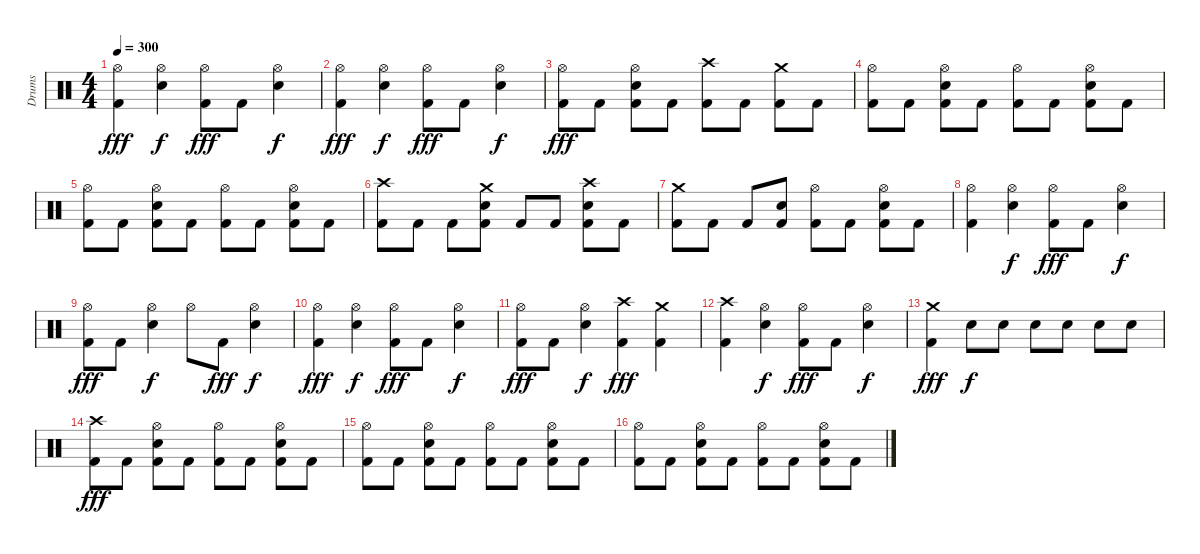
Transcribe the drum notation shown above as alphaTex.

\track ("Drums" "Drums") {instrument percussion}
\staff {score}
\articulation defaults
\ts (4 4)
\tempo 300
\clef neutral
\ks c
("Hi-Hat (open)" "Kick (hit) 2").4{dy fff} ("Hi-Hat (open)" "Snare (hit) 2").4{dy f} ("Hi-Hat (open)" "Kick (hit) 2").8{dy fff} "Kick (hit) 2".8 ("Hi-Hat (open)" "Snare (hit) 2").4{dy f} |
("Hi-Hat (open)" "Kick (hit) 2").4{dy fff} ("Hi-Hat (open)" "Snare (hit) 2").4{dy f} ("Hi-Hat (open)" "Kick (hit) 2").8{dy fff} "Kick (hit) 2".8 ("Hi-Hat (open)" "Snare (hit) 2").4{dy f} |
("Hi-Hat (open)" "Kick (hit) 2").8{dy fff} "Kick (hit) 2".8 ("Hi-Hat (open)" "Snare (hit) 2" "Kick (hit) 2").8 "Kick (hit) 2".8 ("Crash high (hit)" "Kick (hit) 2").8 "Kick (hit) 2".8 ("Crash medium (hit)" "Kick (hit) 2").8 "Kick (hit) 2".8 |
("Hi-Hat (open)" "Kick (hit) 2").8 "Kick (hit) 2".8 ("Hi-Hat (open)" "Snare (hit) 2" "Kick (hit) 2").8 "Kick (hit) 2".8 ("Hi-Hat (open)" "Kick (hit) 2").8 "Kick (hit) 2".8 ("Hi-Hat (open)" "Snare (hit) 2" "Kick (hit) 2").8 "Kick (hit) 2".8 |
("Hi-Hat (open)" "Kick (hit) 2").8 "Kick (hit) 2".8 ("Hi-Hat (open)" "Snare (hit) 2" "Kick (hit) 2").8 "Kick (hit) 2".8 ("Hi-Hat (open)" "Kick (hit) 2").8 "Kick (hit) 2".8 ("Hi-Hat (open)" "Snare (hit) 2" "Kick (hit) 2").8 "Kick (hit) 2".8 |
("Crash high (hit)" "Kick (hit) 2").8 "Kick (hit) 2".8 "Kick (hit) 2".8 ("Crash medium (hit)" "Snare (hit) 2" "Kick (hit) 2").8 "Kick (hit) 2".8 "Kick (hit) 2".8 ("Crash high (hit)" "Snare (hit) 2" "Kick (hit) 2").8 "Kick (hit) 2".8 |
("Crash medium (hit)" "Kick (hit) 2").8 "Kick (hit) 2".8 "Kick (hit) 2".8 ("Snare (hit) 2" "Kick (hit) 2").8 ("Hi-Hat (open)" "Kick (hit) 2").8 "Kick (hit) 2".8 ("Hi-Hat (open)" "Snare (hit) 2" "Kick (hit) 2").8 "Kick (hit) 2".8 |
("Hi-Hat (open)" "Kick (hit) 2").4 ("Hi-Hat (open)" "Snare (hit) 2").4{dy f} ("Hi-Hat (open)" "Kick (hit) 2").8{dy fff} "Kick (hit) 2".8 ("Hi-Hat (open)" "Snare (hit) 2").4{dy f} |
("Hi-Hat (open)" "Kick (hit) 2").8{dy fff} "Kick (hit) 2".8 ("Hi-Hat (open)" "Snare (hit) 2").4{dy f} "Hi-Hat (open)".8 "Kick (hit) 2".8{dy fff} ("Hi-Hat (open)" "Snare (hit) 2").4{dy f} |
("Hi-Hat (open)" "Kick (hit) 2").4{dy fff} ("Hi-Hat (open)" "Snare (hit) 2").4{dy f} ("Hi-Hat (open)" "Kick (hit) 2").8{dy fff} "Kick (hit) 2".8 ("Hi-Hat (open)" "Snare (hit) 2").4{dy f} |
("Hi-Hat (open)" "Kick (hit) 2").8{dy fff} "Kick (hit) 2".8 ("Hi-Hat (open)" "Snare (hit) 2").4{dy f} ("Crash high (hit)" "Kick (hit) 2").4{dy fff} ("Crash medium (hit)" "Kick (hit) 2").4 |
("Crash high (hit)" "Kick (hit) 2").4 ("Hi-Hat (open)" "Snare (hit) 2").4{dy f} ("Hi-Hat (open)" "Kick (hit) 2").8{dy fff} "Kick (hit) 2".8 ("Hi-Hat (open)" "Snare (hit) 2").4{dy f} |
("Crash medium (hit)" "Kick (hit) 2").4{dy fff} "Snare (hit) 2".8{dy f} "Snare (hit) 2".8 "Snare (hit) 2".8 "Snare (hit) 2".8 "Snare (hit) 2".8 "Snare (hit) 2".8 |
("Crash high (hit)" "Kick (hit) 2").8{dy fff} "Kick (hit) 2".8 ("Hi-Hat (open)" "Snare (hit) 2" "Kick (hit) 2").8 "Kick (hit) 2".8 ("Hi-Hat (open)" "Kick (hit) 2").8 "Kick (hit) 2".8 ("Hi-Hat (open)" "Snare (hit) 2" "Kick (hit) 2").8 "Kick (hit) 2".8 |
("Hi-Hat (open)" "Kick (hit) 2").8 "Kick (hit) 2".8 ("Hi-Hat (open)" "Snare (hit) 2" "Kick (hit) 2").8 "Kick (hit) 2".8 ("Hi-Hat (open)" "Kick (hit) 2").8 "Kick (hit) 2".8 ("Hi-Hat (open)" "Snare (hit) 2" "Kick (hit) 2").8 "Kick (hit) 2".8 |
("Hi-Hat (open)" "Kick (hit) 2").8 "Kick (hit) 2".8 ("Hi-Hat (open)" "Snare (hit) 2" "Kick (hit) 2").8 "Kick (hit) 2".8 ("Hi-Hat (open)" "Kick (hit) 2").8 "Kick (hit) 2".8 ("Hi-Hat (open)" "Snare (hit) 2" "Kick (hit) 2").8 "Kick (hit) 2".8
